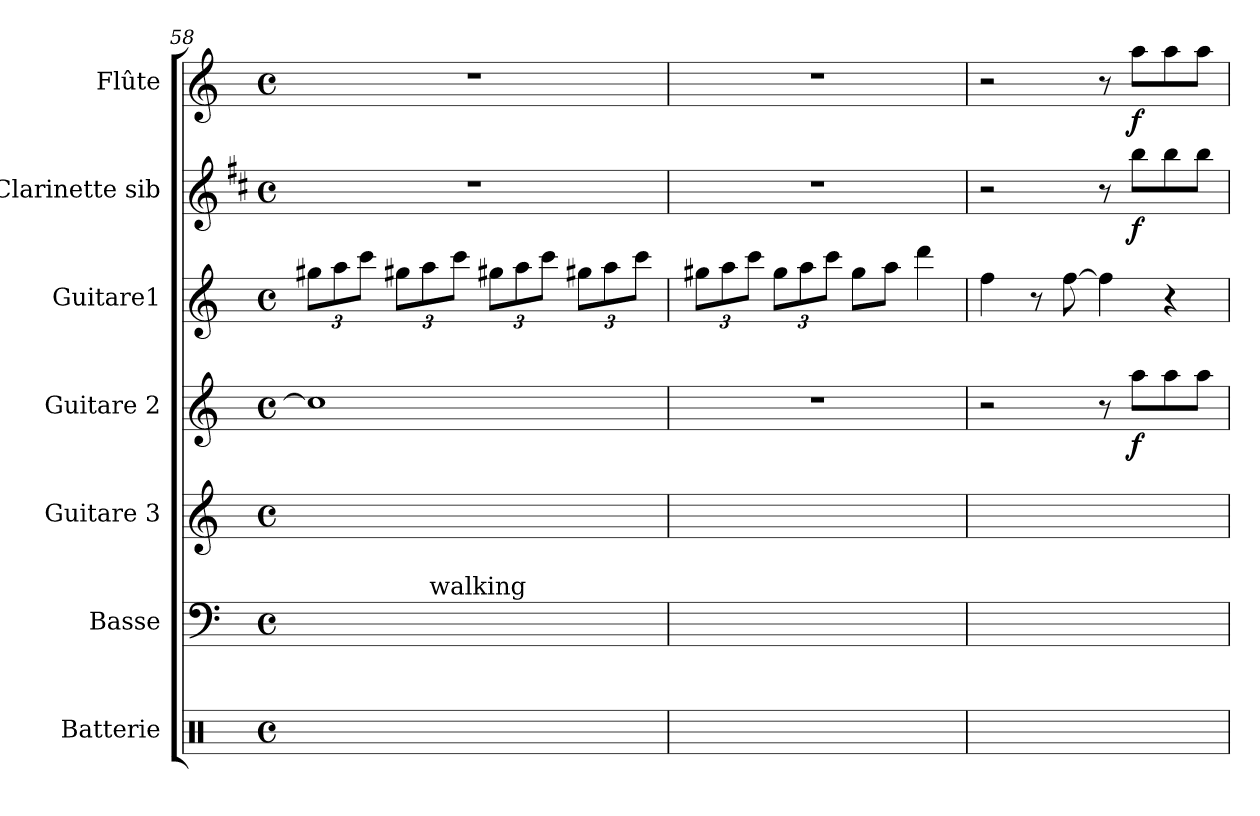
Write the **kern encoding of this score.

**kern	**kern	**kern	**kern	**dynam	**kern	**kern	**dynam	**kern	**dynam
*part7	*part6	*part5	*part4	*part4	*part3	*part2	*part2	*part1	*part1
*staff7	*staff6	*staff5	*staff4	*staff4	*staff3	*staff2	*staff2	*staff1	*staff1
*I"Batterie	*I"Basse	*I"Guitare 3	*I"Guitare 2	*	*I"Guitare1	*I"Clarinette sib	*	*I"Flûte	*
*I'Batt.	*I'B.ƒ.	*I'Gtr.ƒ. 3	*I'Gtr.ƒ. 2	*	*I'Gtr.ƒ. 1	*I'Cl. Sib	*	*I'Fl.	*
*clefX	*clefF4	*clefG2	*clefG2	*	*clefG2	*clefG2	*	*clefG2	*
*	*ITrd7c12	*ITrd7c12	*ITrd7c12	*	*ITrd7c12	*ITrd1c2	*	*	*
*k[]	*k[]	*k[]	*k[]	*	*k[]	*k[]	*	*k[]	*
*C:	*C:	*C:	*C:	*	*C:	*C:	*	*C:	*
*M4/4	*M4/4	*M4/4	*M4/4	*	*M4/4	*M4/4	*	*M4/4	*
*met(c)	*met(c)	*met(c)	*met(c)	*	*met(c)	*met(c)	*	*met(c)	*
=58	=58	=58	=58	=58	=58	=58	=58	=58	=58
*	*^	*	*	*	*	*	*	*	*
1Rffyy	1Cyy	4ryy	1Cyy	1c]	.	12g#X\L	1r	.	1r	.
.	.	.	.	.	.	12a\	.	.	.	.
.	.	.	.	.	.	12cc\J	.	.	.	.
.	.	16.ryy	.	.	.	12g#X\L	.	.	.	.
.	.	.	.	.	.	12a\	.	.	.	.
!	!	!LO:TX:a:t=walking	!	!	!	!	!	!	!	!
.	.	2ryy	.	.	.	.	.	.	.	.
.	.	.	.	.	.	12cc\J	.	.	.	.
.	.	.	.	.	.	12g#X\L	.	.	.	.
.	.	.	.	.	.	12a\	.	.	.	.
.	.	.	.	.	.	12cc\J	.	.	.	.
.	.	.	.	.	.	12g#X\L	.	.	.	.
.	.	.	.	.	.	12a\	.	.	.	.
.	.	8ryy	.	.	.	.	.	.	.	.
.	.	.	.	.	.	12cc\J	.	.	.	.
.	.	32ryy	.	.	.	.	.	.	.	.
*	*v	*v	*	*	*	*	*	*	*	*
=59	=59	=59	=59	=59	=59	=59	=59	=59	=59
1Rffyy	2C\yy	2C/yy	1r	.	12g#X\L	1r	.	1r	.
.	.	.	.	.	12a\	.	.	.	.
.	.	.	.	.	12cc\J	.	.	.	.
.	.	.	.	.	12g#\L	.	.	.	.
.	.	.	.	.	12a\	.	.	.	.
.	.	.	.	.	12cc\J	.	.	.	.
.	2C\yy	2C/yy	.	.	8g#\L	.	.	.	.
.	.	.	.	.	8a\J	.	.	.	.
.	.	.	.	.	4dd\	.	.	.	.
=60	=60	=60	=60	=60	=60	=60	=60	=60	=60
1Rffyy	1Cyy	1Cyy	2r	.	4f\	2r	.	2r	.
.	.	.	.	.	8r	.	.	.	.
.	.	.	.	.	[8f\	.	.	.	.
.	.	.	8r	.	4f\]	8r	.	8r	.
!	!	!	!	!LO:DY:b	!	!	!LO:DY:b	!	!LO:DY:b
.	.	.	8a\L	f	.	8aa\L	f	8aa\L	f
.	.	.	8a\	.	4r	8aa\	.	8aa\	.
.	.	.	8a\J	.	.	8aa\J	.	8aa\J	.
=	=	=	=	=	=	=	=	=	=
*-	*-	*-	*-	*-	*-	*-	*-	*-	*-
